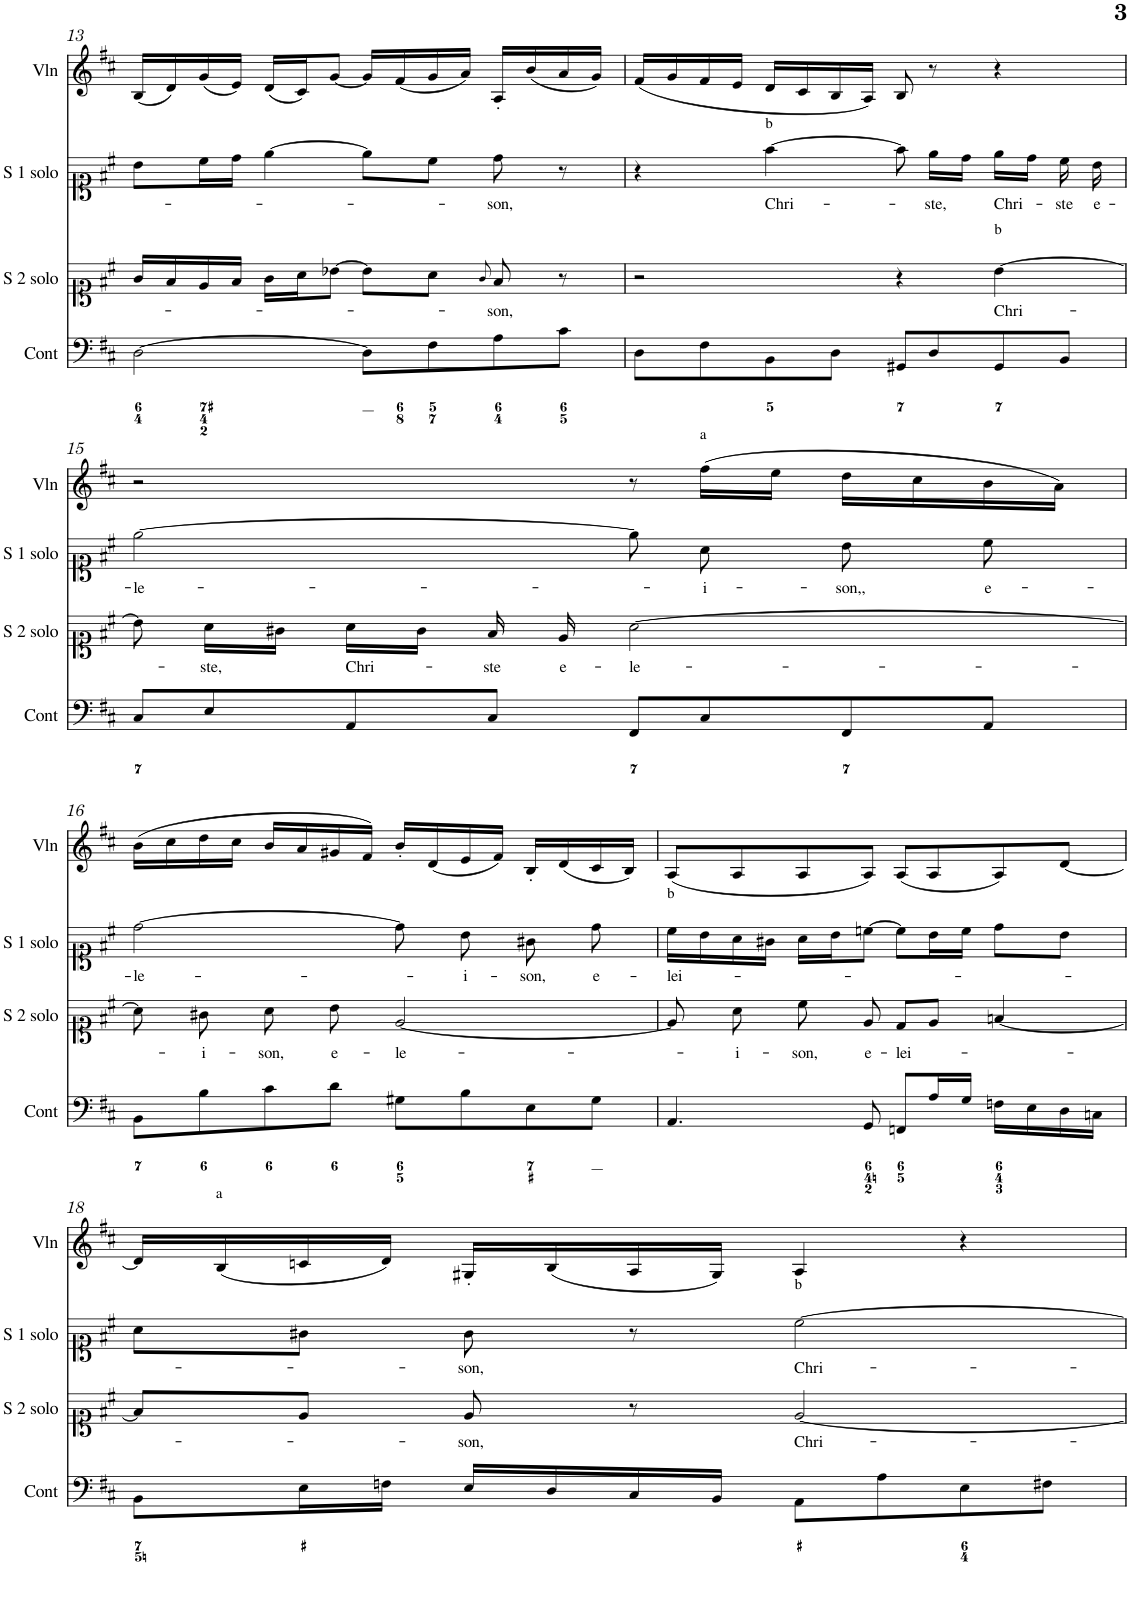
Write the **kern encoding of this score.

**kern	**kern	**text	**kern	**text	**kern
*part4	*part3	*part3	*part2	*part2	*part1
*staff4	*staff3	*staff3	*staff2	*staff2	*staff1
*I"Continuo	*I"Soprano 2 solo	*	*I"Soprano 1 solo	*	*I"Violin
*I'Cont	*I'S 2 solo	*	*I'S 1 solo	*	*I'Vln
!!LO:PB:g=z
*clefF4	*clefC1	*	*clefC1	*	*clefG2
*	*	*	*Trd-7c-12	*	*
*k[f#c#]	*k[f#c#]	*	*k[f#c#]	*	*k[f#c#]
*M4/4	*M4/4	*	*M4/4	*	*M4/4
*met(c)	*met(c)	*	*met(c)	*	*met(c)
=13	=13	=13	=13	=13	=13
[2D\	16g/LL	.	8b\L	.	(16B/LL
.	16f#/	.	.	.	16d/)
.	16e/	.	16cc#\L	.	(16g/
.	16f#/JJ	.	16dd\JJ	.	16e/JJ)
.	16g\LL	.	[4ee\	.	(16d/LL
.	16a\J	.	.	.	16c#/J)
.	[8b-X\J	.	.	.	[8g/J
8D\L]	8b-\L]	.	8ee\L]	.	16g/LL]
.	.	.	.	.	(16f#/
8F#\	8a\J	.	8cc#\J	.	16g/
.	.	.	.	.	16a/JJ)
.	8qg/	.	.	.	.
!	!	!LO:LY:b	!	!LO:LY:b	!
8A\	8f#/	-son,	8dd\	-son,	16A'/LL
.	.	.	.	.	(16b/
8c#\J	8r	.	8r	.	16a/
.	.	.	.	.	16g/JJ)
=14	=14	=14	=14	=14	=14
8D\L	2r	.	4r	.	(16f#/LL
.	.	.	.	.	16g/
8F#\	.	.	.	.	16f#/
.	.	.	.	.	16e/JJ
!	!	!	!LO:TX:a:t=b	!	!
!	!	!	!	!LO:LY:b	!
8BB\	.	.	[4ff#\	Chri-	16d/LL
.	.	.	.	.	16c#/
8D\J	.	.	.	.	16B/
.	.	.	.	.	16A/JJ)
8GG#X/L	4r	.	8ff#\]	.	8B/
!	!	!	!	!LO:LY:b	!
8D/	.	.	16ee\LL	-ste,	8r
.	.	.	16dd\JJ	.	.
!	!LO:TX:a:t=b	!	!	!	!
!	!	!LO:LY:b	!	!LO:LY:b	!
8GG#/	[4b\	Chri-	16ee\LL	Chri-	4r
.	.	.	16dd\JJ	.	.
!	!	!	!	!LO:LY:b	!
8BB/J	.	.	16cc#\	-ste	.
!	!	!	!	!LO:LY:b	!
.	.	.	16b\	e-	.
!!LO:LB:g=z
=15	=15	=15	=15	=15	=15
!	!	!	!	!LO:LY:b	!
8C#/L	8b\]	.	[2ee\	-le-	2r
!	!	!LO:LY:b	!	!	!
8E/	16a\LL	-ste,	.	.	.
.	16g#X\JJ	.	.	.	.
!	!	!LO:LY:b	!	!	!
8AA/	16a\LL	Chri-	.	.	.
.	16g#\JJ	.	.	.	.
!	!	!LO:LY:b	!	!	!
8C#/J	16f#/	-ste	.	.	.
!	!	!LO:LY:b	!	!	!
.	16e/	e-	.	.	.
!	!	!LO:LY:b	!	!	!
8FF#/L	[2a\	-le-	8ee\]	.	8r
!	!	!	!	!	!LO:TX:a:t=a
!	!	!	!	!LO:LY:b	!
8C#/	.	.	8a\	-i-	(16ff#\LL
.	.	.	.	.	16ee\JJ
!	!	!	!	!LO:LY:b	!
8FF#/	.	.	8b\	-son,,	16dd\LL
.	.	.	.	.	16cc#\
!	!	!	!	!LO:LY:b	!
8AA/J	.	.	8cc#\	e-	16b\
.	.	.	.	.	16a\JJ)
!!LO:LB:g=z
=16	=16	=16	=16	=16	=16
!	!	!	!	!LO:LY:b	!
8BB\L	8a\]	.	[2dd\	-le-	(16b\LL
.	.	.	.	.	16cc#\
!	!	!LO:LY:b	!	!	!
8B\	8g#X\	-i-	.	.	16dd\
.	.	.	.	.	16cc#\JJ
!	!	!LO:LY:b	!	!	!
8c#\	8a\	-son,	.	.	16b/LL
.	.	.	.	.	16a/
!	!	!LO:LY:b	!	!	!
8d\J	8b\	e-	.	.	16g#X/
.	.	.	.	.	16f#/JJ)
!	!	!LO:LY:b	!	!	!
8G#X\L	[2e/	-le-	8dd\]	.	16b'/LL
.	.	.	.	.	(16d/
!	!	!	!	!LO:LY:b	!
8B\	.	.	8b\	-i-	16e/
.	.	.	.	.	16f#/JJ)
!	!	!	!	!LO:LY:b	!
8E\	.	.	8g#X\	-son,	16B'/LL
.	.	.	.	.	(16d/
!	!	!	!	!LO:LY:b	!
8G#\J	.	.	8dd\	e-	16c#/
.	.	.	.	.	16B/JJ)
=17	=17	=17	=17	=17	=17
!	!	!	!LO:TX:a:t=b	!	!
!	!	!	!	!LO:LY:b	!
4.AA/	8e/]	.	16cc#\LL	-lei-	(8A/L
.	.	.	16b\	.	.
!	!	!LO:LY:b	!	!	!
.	8a\	-i-	16a\	.	8A/
.	.	.	16g#X\JJ	.	.
!	!	!LO:LY:b	!	!	!
.	8cc#\	-son,	16a\LL	.	8A/
.	.	.	16b\J	.	.
!	!	!LO:LY:b	!	!	!
8GG/	8e/	e-	[8ccn\J	.	8A/J)
!	!	!LO:LY:b	!	!	!
8FFn/L	8d/L	-lei-	8cc\L]	.	(8A/L
16A/L	8e/J	.	16b\L	.	8A/
16G/JJ	.	.	16cc\JJ	.	.
16Fn\LL	[4fn/	.	8dd\L	.	8A/)
16E\	.	.	.	.	.
16D\	.	.	8b\J	.	[8d/J
16Cn\JJ	.	.	.	.	.
!!LO:LB:g=z
=18	=18	=18	=18	=18	=18
8BB\L	8f/L]	.	8a\L	.	16d/LL]
!	!	!	!	!	!LO:TX:a:t=a
.	.	.	.	.	(16B/
16E\L	8e/J	.	8g#X\J	.	16cn/
16Fn\JJ	.	.	.	.	16d/JJ)
!	!	!LO:LY:b	!	!LO:LY:b	!
16E/LL	8e/	-son,	8g#\	-son,	16G#X'/LL
16D/	.	.	.	.	(16B/
16C#/	8r	.	8r	.	16A/
16BB/JJ	.	.	.	.	16G#/JJ)
!	!	!	!LO:TX:a:t=b	!	!
!	!	!LO:LY:b	!	!LO:LY:b	!
8AA\L	[2e/	Chri-	[2cc#\	Chri-	4A/
8A\	.	.	.	.	.
8E\	.	.	.	.	4r
8F#X\J	.	.	.	.	.
=	=	=	=	=	=
*-	*-	*-	*-	*-	*-
